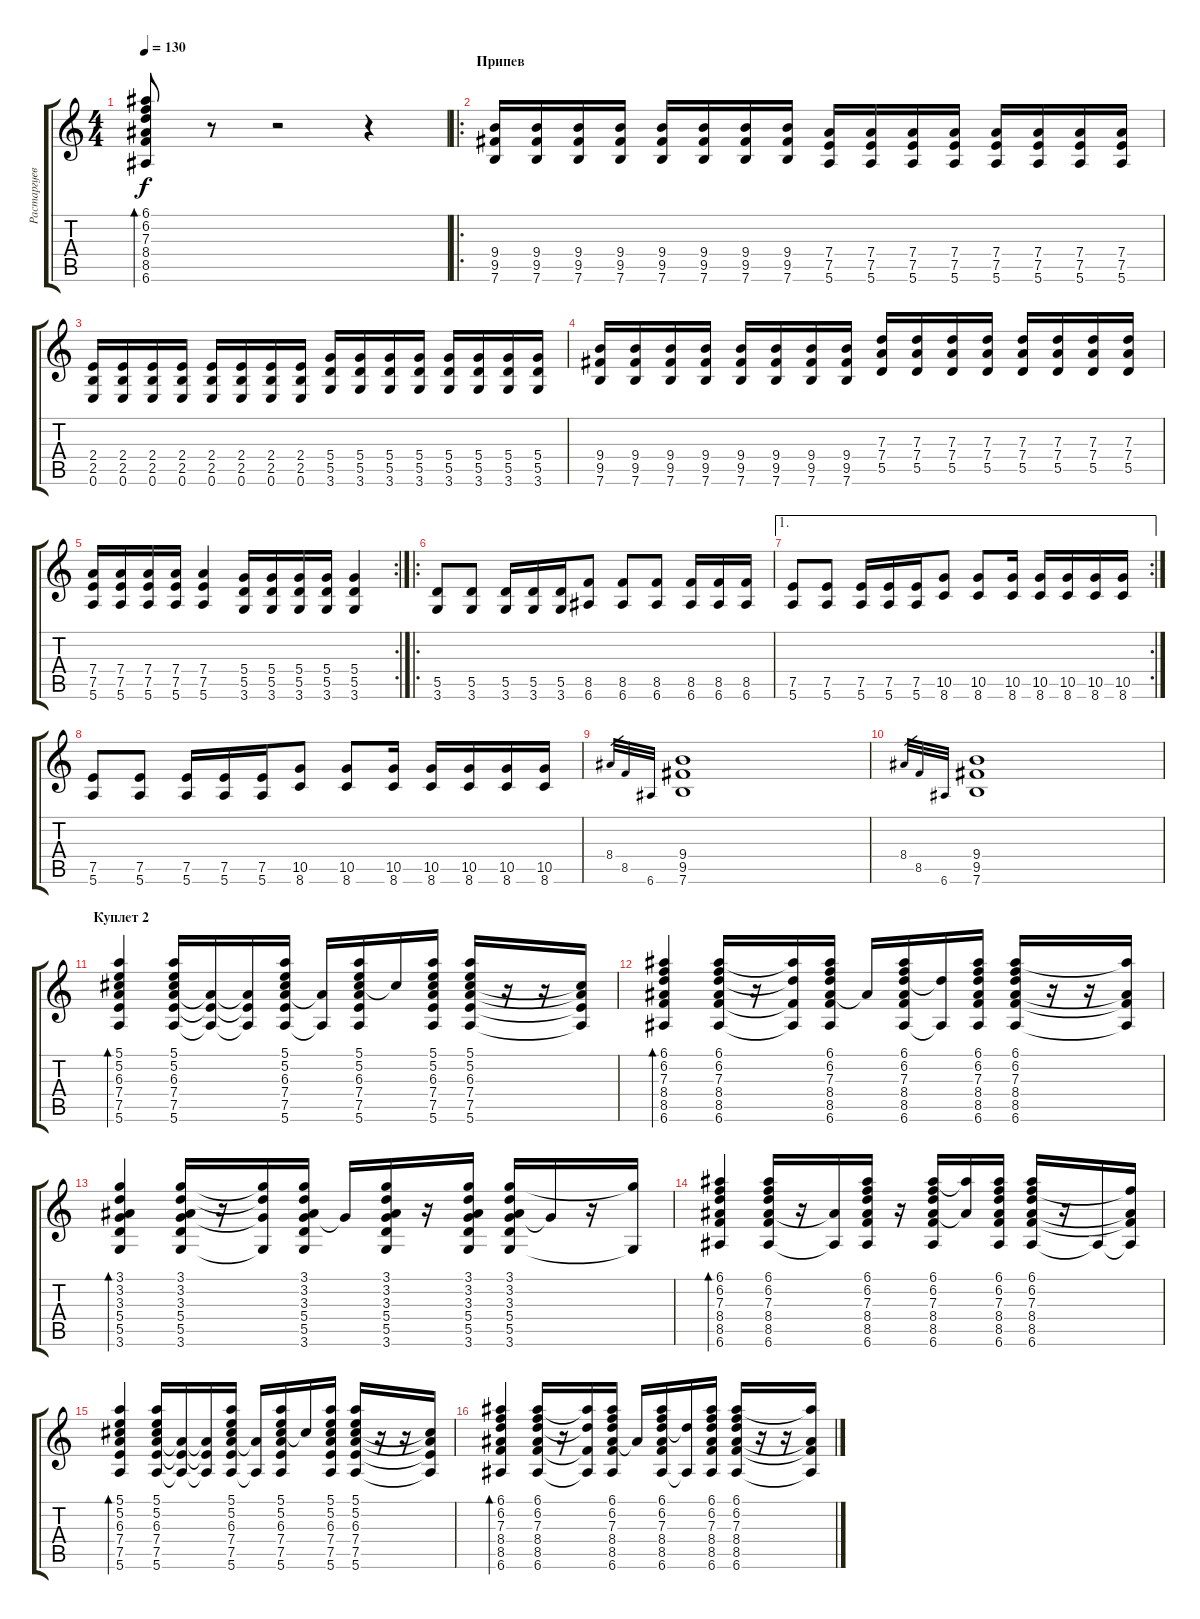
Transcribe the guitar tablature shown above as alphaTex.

\track ("Растаргуев" "Растаргуев") {instrument distortionguitar}
\staff {score tabs}
\tuning (E4 B3 G3 D3 A2 E2) {hide}
\ts (4 4)
\tempo 130
\clef g2
\ks c
(6.1 6.2 7.3 8.4 8.5 6.6).8{bd 120 dy f} r.8 r.2 r.4 |
\ro
\section ("" "Припев")
(9.4 9.5 7.6).16{instrument distortionguitar} (9.4 9.5 7.6).16 (9.4 9.5 7.6).16 (9.4 9.5 7.6).16 (9.4 9.5 7.6).16 (9.4 9.5 7.6).16 (9.4 9.5 7.6).16 (9.4 9.5 7.6).16 (7.4 7.5 5.6).16 (7.4 7.5 5.6).16 (7.4 7.5 5.6).16 (7.4 7.5 5.6).16 (7.4 7.5 5.6).16 (7.4 7.5 5.6).16 (7.4 7.5 5.6).16 (7.4 7.5 5.6).16 |
(2.4 2.5 0.6).16 (2.4 2.5 0.6).16 (2.4 2.5 0.6).16 (2.4 2.5 0.6).16 (2.4 2.5 0.6).16 (2.4 2.5 0.6).16 (2.4 2.5 0.6).16 (2.4 2.5 0.6).16 (5.4 5.5 3.6).16 (5.4 5.5 3.6).16 (5.4 5.5 3.6).16 (5.4 5.5 3.6).16 (5.4 5.5 3.6).16 (5.4 5.5 3.6).16 (5.4 5.5 3.6).16 (5.4 5.5 3.6).16 |
(9.4 9.5 7.6).16 (9.4 9.5 7.6).16 (9.4 9.5 7.6).16 (9.4 9.5 7.6).16 (9.4 9.5 7.6).16 (9.4 9.5 7.6).16 (9.4 9.5 7.6).16 (9.4 9.5 7.6).16 (7.3 7.4 5.5).16 (7.3 7.4 5.5).16 (7.3 7.4 5.5).16 (7.3 7.4 5.5).16 (7.3 7.4 5.5).16 (7.3 7.4 5.5).16 (7.3 7.4 5.5).16 (7.3 7.4 5.5).16 |
\rc 2
(7.4 7.5 5.6).16 (7.4 7.5 5.6).16 (7.4 7.5 5.6).16 (7.4 7.5 5.6).16 (7.4 7.5 5.6).4 (5.4 5.5 3.6).16 (5.4 5.5 3.6).16 (5.4 5.5 3.6).16 (5.4 5.5 3.6).16 (5.4 5.5 3.6).4 |
\ro
(5.5 3.6).8 (5.5 3.6).8 (5.5 3.6).16 (5.5 3.6).16 (5.5 3.6).16 (8.5 6.6).8 (8.5 6.6).8 (8.5 6.6).8 (8.5 6.6).16 (8.5 6.6).16 (8.5 6.6).16 |
\ae 1
\rc 2
(7.5 5.6).8 (7.5 5.6).8 (7.5 5.6).16 (7.5 5.6).16 (7.5 5.6).16 (10.5 8.6).8 (10.5 8.6).8 (10.5 8.6).16 (10.5 8.6).16 (10.5 8.6).16 (10.5 8.6).16 (10.5 8.6).16 |
(7.5 5.6).8 (7.5 5.6).8 (7.5 5.6).16 (7.5 5.6).16 (7.5 5.6).16 (10.5 8.6).8 (10.5 8.6).8 (10.5 8.6).16 (10.5 8.6).16 (10.5 8.6).16 (10.5 8.6).16 (10.5 8.6).16 |
8.4.32{gr} 8.5.32{gr} 6.6.32{gr} (9.4 9.5 7.6).1 |
8.4.32{gr} 8.5.32{gr} 6.6.32{gr} (9.4 9.5 7.6).1 |
\section ("" "Куплет 2")
(5.1 5.2 6.3 7.4 7.5 5.6).4{bd 120 instrument electricguitarclean} (5.1 5.2 6.3 7.4 7.5 5.6).16 (7.4{t} 7.5{t} 5.6{t}).16 (7.4{t} 7.5{t} 5.6{t}).16 (5.1 5.2 6.3 7.4 7.5 5.6).16 (7.4{t} 5.6{t}).16 (5.1 5.2 6.3 7.4 7.5 5.6).16 6.3{t}.16 (5.1 5.2 6.3 7.4 7.5 5.6).16 (5.1 5.2 6.3 7.4 7.5 5.6).16 r.16 r.16 (6.3{t} 7.4{t} 7.5{t} 5.6{t}).16 |
(6.1 6.2 7.3 8.4 8.5 6.6).4{bd 120} (6.1 6.2 7.3 8.4 8.5 6.6).16 r.16 (6.1{t} 7.3{t} 8.5{t} 6.6{t}).16 (6.1 6.2 7.3 8.4 8.5 6.6).16 8.4{t}.16 (6.1 6.2 7.3 8.4 8.5 6.6).16 (7.3{t} 6.6{t}).16 (6.1 6.2 7.3 8.4 8.5 6.6).16 (6.1 6.2 7.3 8.4 8.5 6.6).16 r.16 r.16 (6.1{t} 8.4{t} 8.5{t} 6.6{t}).16 |
(3.1 3.2 3.3 5.4 5.5 3.6).4{bd 120} (3.1 3.2 3.3 5.4 5.5 3.6).16 r.16 (3.1{t} 3.2{t} 5.4{t} 3.6{t}).16 (3.1 3.2 3.3 5.4 5.5 3.6).16 5.4{t}.16 (3.1 3.2 3.3 5.4 5.5 3.6).16 r.16 (3.1 3.2 3.3 5.4 5.5 3.6).16 (3.1 3.2 3.3 5.4 5.5 3.6).16 5.4{t}.16 r.16 (3.1{t} 3.6{t}).16 |
(6.1 6.2 7.3 8.4 8.5 6.6).4{bd 120} (6.1 6.2 7.3 8.4 8.5 6.6).16 r.16 (8.4{t} 6.6{t}).16 (6.1 6.2 7.3 8.4 8.5 6.6).16 r.16 (6.1 6.2 7.3 8.4 8.5 6.6).16 (6.1{t} 8.4{t}).16 (6.1 6.2 7.3 8.4 8.5 6.6).16 (6.1 6.2 7.3 8.4 8.5 6.6).16 r.16 6.6{t}.16 (6.2{t} 8.4{t} 8.5{t} 6.6{t}).16 |
(5.1 5.2 6.3 7.4 7.5 5.6).4{bd 120 instrument electricguitarclean} (5.1 5.2 6.3 7.4 7.5 5.6).16 (7.4{t} 7.5{t} 5.6{t}).16 (7.4{t} 7.5{t} 5.6{t}).16 (5.1 5.2 6.3 7.4 7.5 5.6).16 (7.4{t} 5.6{t}).16 (5.1 5.2 6.3 7.4 7.5 5.6).16 6.3{t}.16 (5.1 5.2 6.3 7.4 7.5 5.6).16 (5.1 5.2 6.3 7.4 7.5 5.6).16 r.16 r.16 (6.3{t} 7.4{t} 7.5{t} 5.6{t}).16 |
(6.1 6.2 7.3 8.4 8.5 6.6).4{bd 120} (6.1 6.2 7.3 8.4 8.5 6.6).16 r.16 (6.1{t} 7.3{t} 8.5{t} 6.6{t}).16 (6.1 6.2 7.3 8.4 8.5 6.6).16 8.4{t}.16 (6.1 6.2 7.3 8.4 8.5 6.6).16 (7.3{t} 6.6{t}).16 (6.1 6.2 7.3 8.4 8.5 6.6).16 (6.1 6.2 7.3 8.4 8.5 6.6).16 r.16 r.16 (6.1{t} 8.4{t} 8.5{t} 6.6{t}).16
